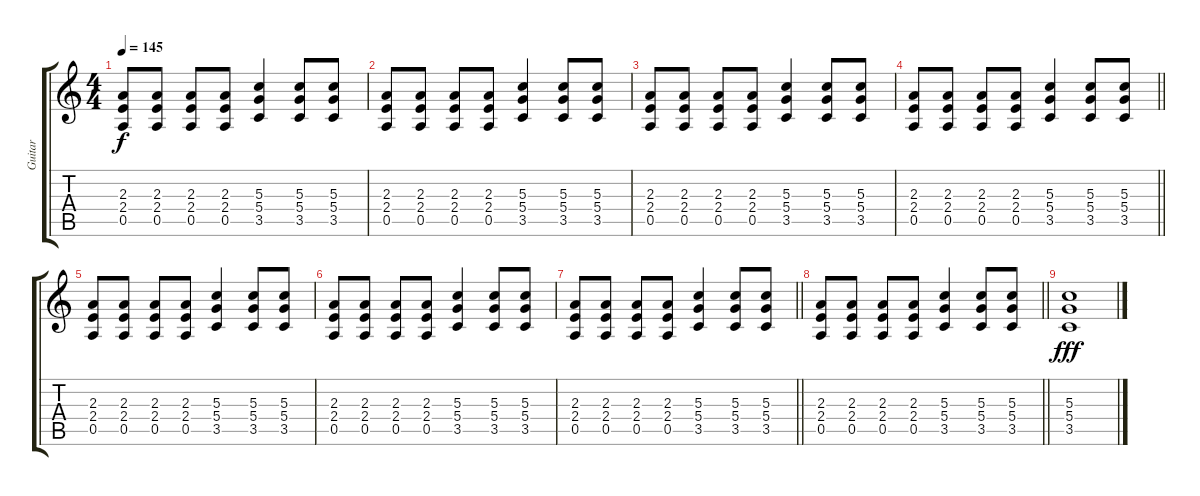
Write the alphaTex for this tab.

\track ("Guitar" "Guitar") {instrument distortionguitar}
\staff {score tabs}
\tuning (E4 B3 G3 D3 A2 E2) {hide}
\ts (4 4)
\tempo 145
\clef g2
\ks c
(2.3 2.4 0.5).8{dy f} (2.3 2.4 0.5).8 (2.3 2.4 0.5).8 (2.3 2.4 0.5).8 (5.3 5.4 3.5).4 (5.3 5.4 3.5).8 (5.3 5.4 3.5).8 |
(2.3 2.4 0.5).8 (2.3 2.4 0.5).8 (2.3 2.4 0.5).8 (2.3 2.4 0.5).8 (5.3 5.4 3.5).4 (5.3 5.4 3.5).8 (5.3 5.4 3.5).8 |
(2.3 2.4 0.5).8 (2.3 2.4 0.5).8 (2.3 2.4 0.5).8 (2.3 2.4 0.5).8 (5.3 5.4 3.5).4 (5.3 5.4 3.5).8 (5.3 5.4 3.5).8 |
\barLineRight lightlight
(2.3 2.4 0.5).8 (2.3 2.4 0.5).8 (2.3 2.4 0.5).8 (2.3 2.4 0.5).8 (5.3 5.4 3.5).4 (5.3 5.4 3.5).8 (5.3 5.4 3.5).8 |
(2.3 2.4 0.5).8 (2.3 2.4 0.5).8 (2.3 2.4 0.5).8 (2.3 2.4 0.5).8 (5.3 5.4 3.5).4 (5.3 5.4 3.5).8 (5.3 5.4 3.5).8 |
(2.3 2.4 0.5).8 (2.3 2.4 0.5).8 (2.3 2.4 0.5).8 (2.3 2.4 0.5).8 (5.3 5.4 3.5).4 (5.3 5.4 3.5).8 (5.3 5.4 3.5).8 |
\barLineRight lightlight
(2.3 2.4 0.5).8 (2.3 2.4 0.5).8 (2.3 2.4 0.5).8 (2.3 2.4 0.5).8 (5.3 5.4 3.5).4 (5.3 5.4 3.5).8 (5.3 5.4 3.5).8 |
\barLineRight lightlight
(2.3 2.4 0.5).8 (2.3 2.4 0.5).8 (2.3 2.4 0.5).8 (2.3 2.4 0.5).8 (5.3 5.4 3.5).4 (5.3 5.4 3.5).8 (5.3 5.4 3.5).8 |
(5.3 5.4 3.5).1{dy fff}
